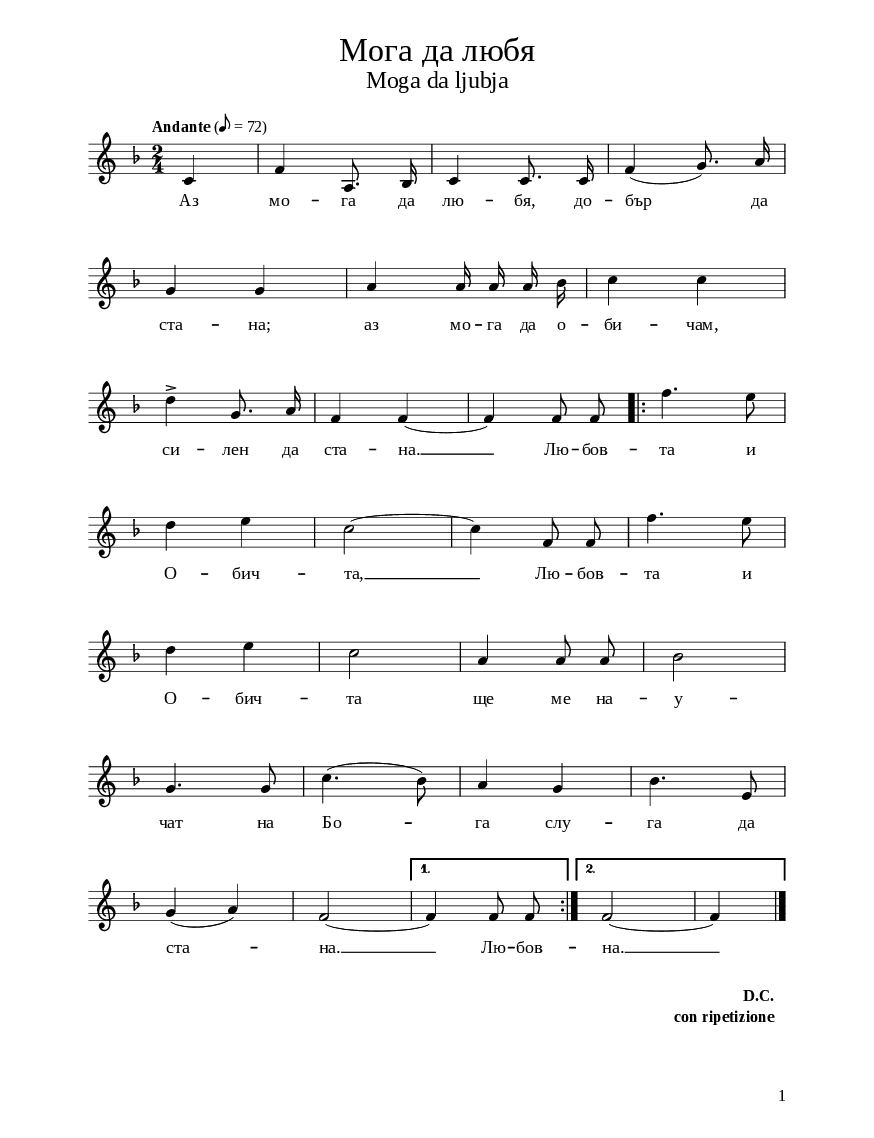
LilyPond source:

\version "2.24.2"

% include paper part and global functions
\include "include/globals.ily"

\bookpart {
  \label #'ref111
  \tocItem \markup "Мога да любя – Moga da ljubja"
  \include "include/bookpart-paper.ily"
  \score {
    \include "include/score-layout.ily"


    \new Voice \relative c' {
      \clef treble
      \key f \major
      \time 2/4
      \tempoFunc "Andante" 8 "72"
      \autoBeamOff

      \partial 4

      c4 | % 2
      f4 a,8. bes16 | % 3
      c4 c8. c16 | % 4
      f4 ( g8. ) a16 | \break |% 5
      g4 g4 | % 6
      a4 a16 a16 a16  bes16
      % 7
      c4  c4 | \break | % 8
      d4 -> g,8. a16 | % 9
      f4 f4 ~ |
      f4 f8 f8 \repeat volta 2 \relative c {
        | % 11
        f''4.  e8 | \break |% 12
        d4  e4 | % 13
        c2 ~ | % 14
        c4 f,8 f8 | % 15
        f'4.  e8 | \break |% 16
        d4  e4 | % 17
        c2  | % 18
        a4 a8 a8 | % 19
        bes2 | \break |
        g4. g8 | % 21
        c4. (  bes8 ) | % 22
        a4 g4 | % 23
        bes4. e,8  |\break  % 24
        g4 ( a4 ) f2~
      }
      \alternative {
        { f4 f8 f8  | }
        { f2~ f4 }
      }
      \bar "|."
    }
    \addlyrics {
      Аз мо -- га да лю -- бя, до -- бър
      да ста -- на; аз мо -- га да
      о -- би -- чам, си -- лен да ста --
      на. __  Лю -- бов -- та и О -- бич --
      та, __  Лю -- бов -- та и О -- бич --
      та ще ме на -- у -- чат на Бо
      -- га слу -- га да ста -- на. __
      Лю -- бов -- на. __
    }

    \header {
      title = \titleFunc "Мога да любя" "Moga da ljubja"
    }

    \midi{}

  } % score

    \markup \dc-two "D.C.""con ripetizione"
  %

  % include foreign translation(s) of the song

  \pageBreak
  

} % bookpart
